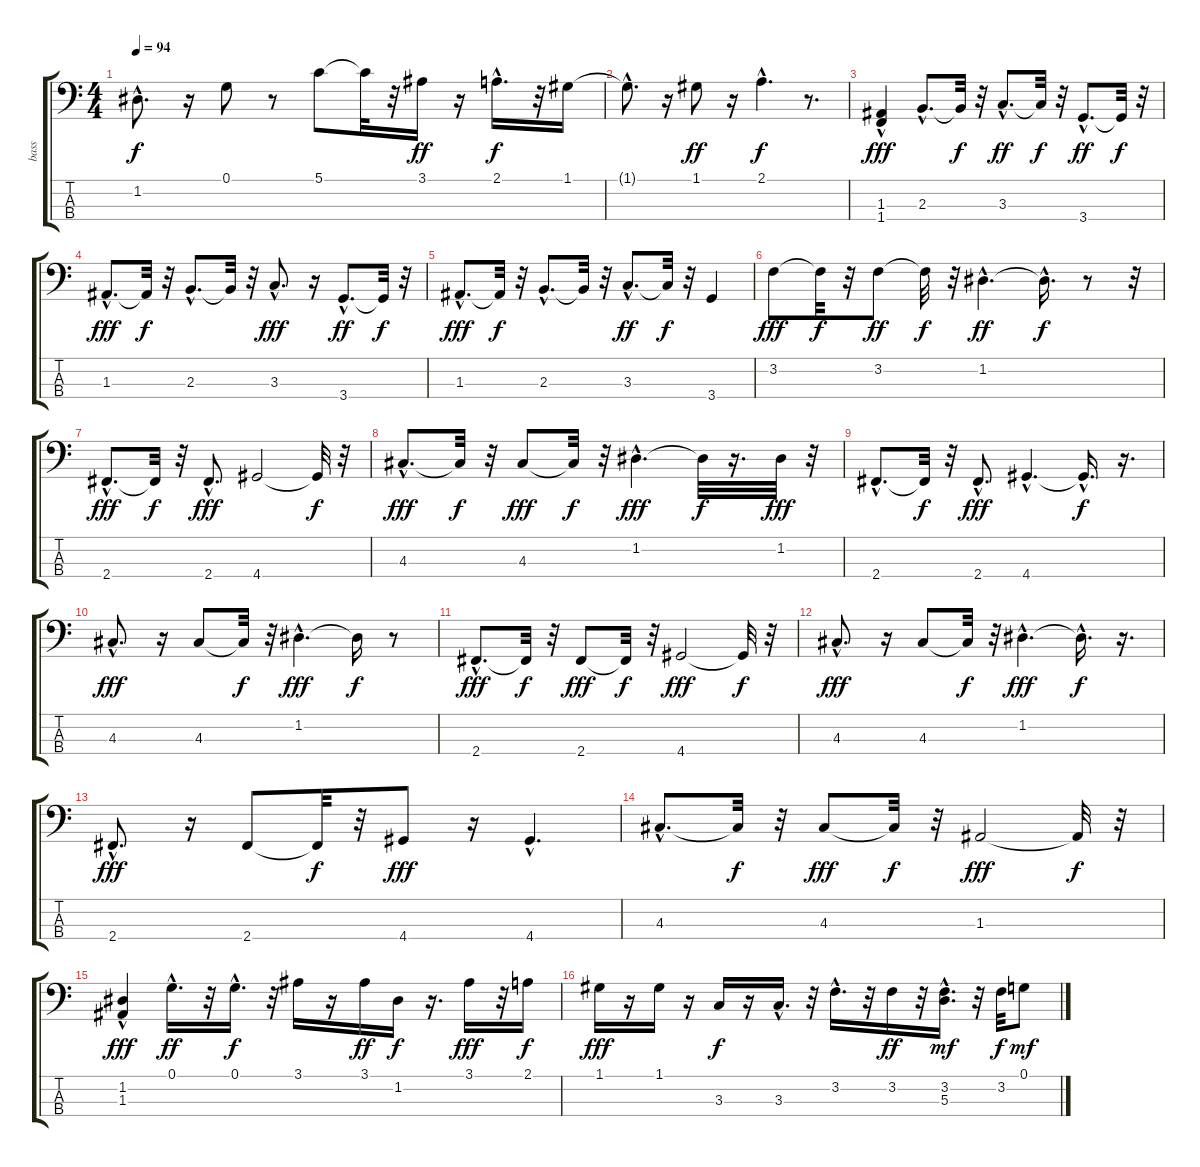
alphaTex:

\track ("bass" "bass") {instrument fretlessbass}
\staff {score tabs}
\tuning (G2 D2 A1 E1) {hide}
\ts (4 4)
\tempo 94
\clef f4
\ks c
1.2{hac}.8{d dy f} r.16 0.1.8 r.8 5.1.8 5.1{t}.32 r.32 3.1.16{dy ff} r.16 2.1{hac}.16{d dy f} r.32 1.1.16 |
1.1{hac t}.8{d} r.16 1.1.8{dy ff} r.16 2.1{hac}.4{d dy f} r.8{d} |
(1.3 1.4{hac}).4{dy fff} 2.3{hac}.8{d} 2.3{t}.32{dy f} r.32 3.3{hac}.8{d dy ff} 3.3{t}.32{dy f} r.32 3.4{hac}.8{d dy ff} 3.4{t}.32{dy f} r.32 |
1.3{hac}.8{d dy fff} 1.3{t}.32{dy f} r.32 2.3{hac}.8{d} 2.3{t}.32 r.32 3.3{hac}.8{d dy fff} r.16 3.4{hac}.8{d dy ff} 3.4{t}.32{dy f} r.32 |
1.3{hac}.8{d dy fff} 1.3{t}.32{dy f} r.32 2.3{hac}.8{d} 2.3{t}.32 r.32 3.3{hac}.8{d dy ff} 3.3{t}.32{dy f} r.32 3.4.4 |
3.2.8{dy fff} 3.2{t}.32{dy f} r.32 3.2.8{dy ff} 3.2{t}.32{dy f} r.32 1.2{hac}.4{d dy ff} 1.2{hac t}.16{d dy f} r.8 r.32 |
2.4{hac}.8{d dy fff} 2.4{t}.32{dy f} r.32 2.4{hac}.8{d dy fff} 4.4.2 4.4{t}.32{dy f} r.32 |
4.3{hac}.8{d dy fff} 4.3{t}.32{dy f} r.32 4.3.8{dy fff} 4.3{t}.32{dy f} r.32 1.2{hac}.4{d dy fff} 1.2{t}.32{dy f} r.16{d} 1.2.32{dy fff} r.32 |
2.4{hac}.8{d} 2.4{t}.32{dy f} r.32 2.4{hac}.8{d dy fff} 4.4{hac}.4{d} 4.4{hac t}.16{d dy f} r.16{d} |
4.3{hac}.8{d dy fff} r.16 4.3.8 4.3{t}.32{dy f} r.32 1.2{hac}.4{d dy fff} 1.2{t}.16{dy f} r.8 |
2.4{hac}.8{d dy fff} 2.4{t}.32{dy f} r.32 2.4.8{dy fff} 2.4{t}.32{dy f} r.32 4.4.2{dy fff} 4.4{t}.32{dy f} r.32 |
4.3{hac}.8{d dy fff} r.16 4.3.8 4.3{t}.32{dy f} r.32 1.2{hac}.4{d dy fff} 1.2{hac t}.16{d dy f} r.16{d} |
2.4{hac}.8{d dy fff} r.16 2.4.8 2.4{t}.32{dy f} r.32 4.4.8{dy fff} r.16 4.4{hac}.4{d} |
4.3{hac}.8{d} 4.3{t}.32{dy f} r.32 4.3.8{dy fff} 4.3{t}.32{dy f} r.32 1.3.2{dy fff} 1.3{t}.32{dy f} r.32 |
(1.2 1.3{hac}).4{dy fff} 0.1{hac}.16{d dy ff} r.32 0.1{hac}.16{d dy f} r.32 3.1.16 r.16 3.1.16{dy ff} 1.2.16{dy f} r.16{d} 3.1.16{dy fff} r.32 2.1.16{dy f} |
1.1.16{dy fff} r.16 1.1.16 r.16 3.3.16{dy f} r.16 3.3{hac}.16{d} r.32 3.2{hac}.16{d} r.32 3.2.16{dy ff} r.32 (3.2 5.3{hac}).16{d dy mf} r.32 3.2.32{dy f} 0.1.8{dy mf}
